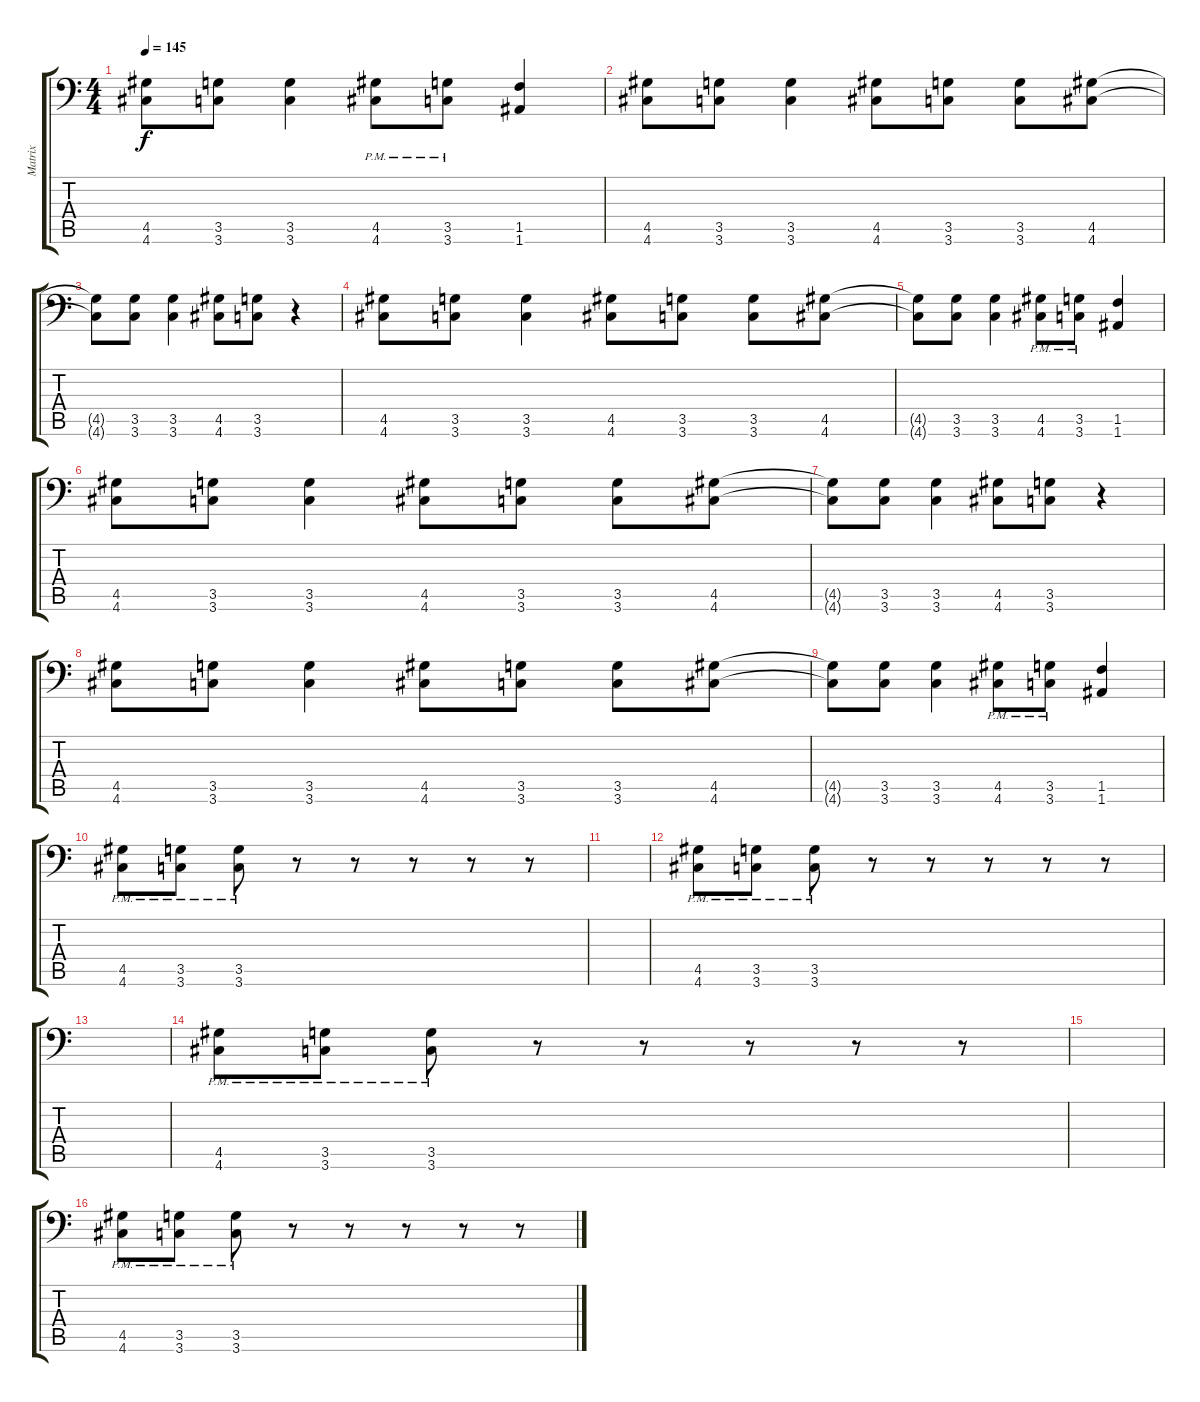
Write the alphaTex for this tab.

\track ("Matrix" "Matrix") {instrument distortionguitar}
\staff {score tabs}
\tuning (B3 Gb3 D3 A2 E2 A1) {hide}
\ts (4 4)
\tempo 145
\clef f4
\ks c
(4.5{t} 4.6{t}).8{dy f} (3.5 3.6).8 (3.5 3.6).4 (4.5{pm} 4.6{pm}).8 (3.5{pm} 3.6{pm}).8 (1.5 1.6).4 |
(4.5 4.6).8 (3.5 3.6).8 (3.5 3.6).4 (4.5 4.6).8 (3.5 3.6).8 (3.5 3.6).8 (4.5 4.6).8 |
(4.5{t} 4.6{t}).8 (3.5 3.6).8 (3.5 3.6).4 (4.5 4.6).8 (3.5 3.6).8 r.4 |
(4.5 4.6).8 (3.5 3.6).8 (3.5 3.6).4 (4.5 4.6).8 (3.5 3.6).8 (3.5 3.6).8 (4.5 4.6).8 |
(4.5{t} 4.6{t}).8 (3.5 3.6).8 (3.5 3.6).4 (4.5{pm} 4.6{pm}).8 (3.5{pm} 3.6{pm}).8 (1.5 1.6).4 |
(4.5 4.6).8 (3.5 3.6).8 (3.5 3.6).4 (4.5 4.6).8 (3.5 3.6).8 (3.5 3.6).8 (4.5 4.6).8 |
(4.5{t} 4.6{t}).8 (3.5 3.6).8 (3.5 3.6).4 (4.5 4.6).8 (3.5 3.6).8 r.4 |
(4.5 4.6).8 (3.5 3.6).8 (3.5 3.6).4 (4.5 4.6).8 (3.5 3.6).8 (3.5 3.6).8 (4.5 4.6).8 |
(4.5{t} 4.6{t}).8 (3.5 3.6).8 (3.5 3.6).4 (4.5{pm} 4.6{pm}).8 (3.5{pm} 3.6{pm}).8 (1.5 1.6).4 |
(4.5{pm} 4.6{pm}).8 (3.5{pm} 3.6{pm}).8 (3.5{pm} 3.6{pm}).8 r.8 r.8 r.8 r.8 r.8 |
|
(4.5{pm} 4.6{pm}).8 (3.5{pm} 3.6{pm}).8 (3.5{pm} 3.6{pm}).8 r.8 r.8 r.8 r.8 r.8 |
|
(4.5{pm} 4.6{pm}).8 (3.5{pm} 3.6{pm}).8 (3.5{pm} 3.6{pm}).8 r.8 r.8 r.8 r.8 r.8 |
|
(4.5{pm} 4.6{pm}).8 (3.5{pm} 3.6{pm}).8 (3.5{pm} 3.6{pm}).8 r.8 r.8 r.8 r.8 r.8
